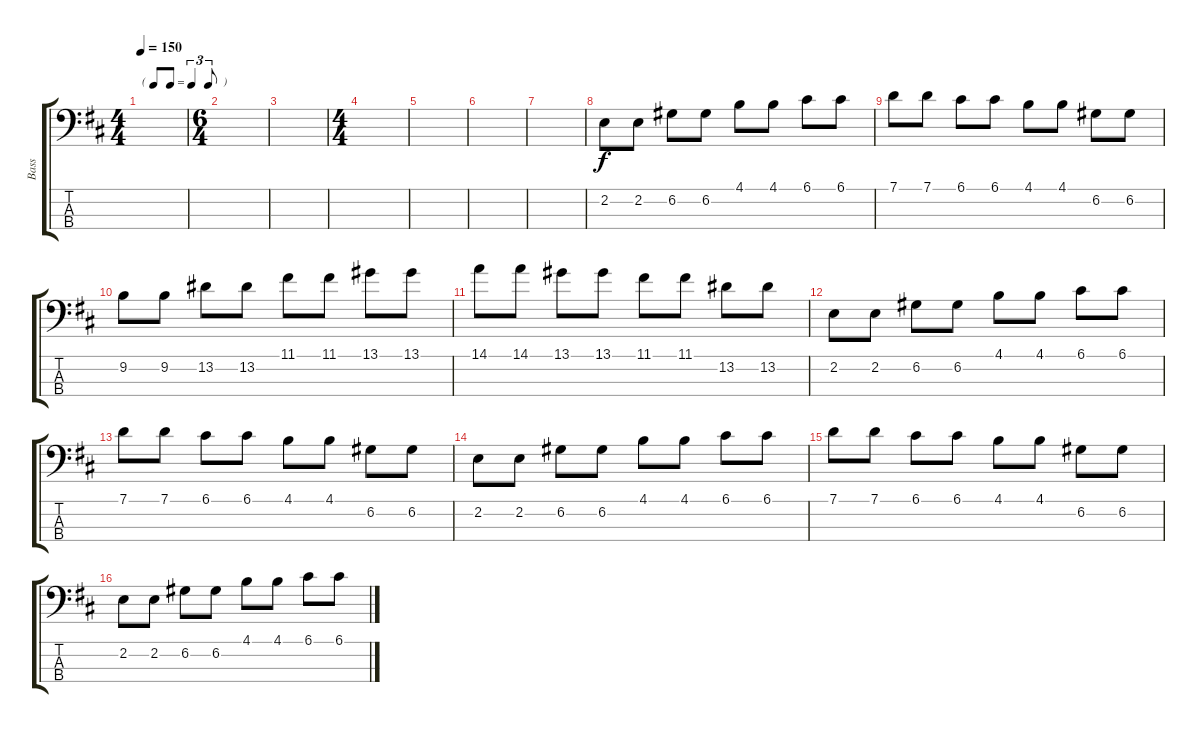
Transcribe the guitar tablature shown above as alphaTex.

\track ("Bass" "Bass") {instrument electricbassfinger}
\staff {score tabs}
\tuning (G2 D2 A1 E1) {hide}
\ts (4 4)
\tf triplet8th
\tempo 150
\clef f4
\ks d
|
\ts (6 4)
|
|
\ts (4 4)
|
|
|
|
2.2.8 2.2.8 6.2.8 6.2.8 4.1.8 4.1.8 6.1.8 6.1.8 |
7.1.8 7.1.8 6.1.8 6.1.8 4.1.8 4.1.8 6.2.8 6.2.8 |
9.2.8 9.2.8 13.2.8 13.2.8 11.1.8 11.1.8 13.1.8 13.1.8 |
14.1.8 14.1.8 13.1.8 13.1.8 11.1.8 11.1.8 13.2.8 13.2.8 |
2.2.8 2.2.8 6.2.8 6.2.8 4.1.8 4.1.8 6.1.8 6.1.8 |
7.1.8 7.1.8 6.1.8 6.1.8 4.1.8 4.1.8 6.2.8 6.2.8 |
2.2.8 2.2.8 6.2.8 6.2.8 4.1.8 4.1.8 6.1.8 6.1.8 |
7.1.8 7.1.8 6.1.8 6.1.8 4.1.8 4.1.8 6.2.8 6.2.8 |
2.2.8 2.2.8 6.2.8 6.2.8 4.1.8 4.1.8 6.1.8 6.1.8
